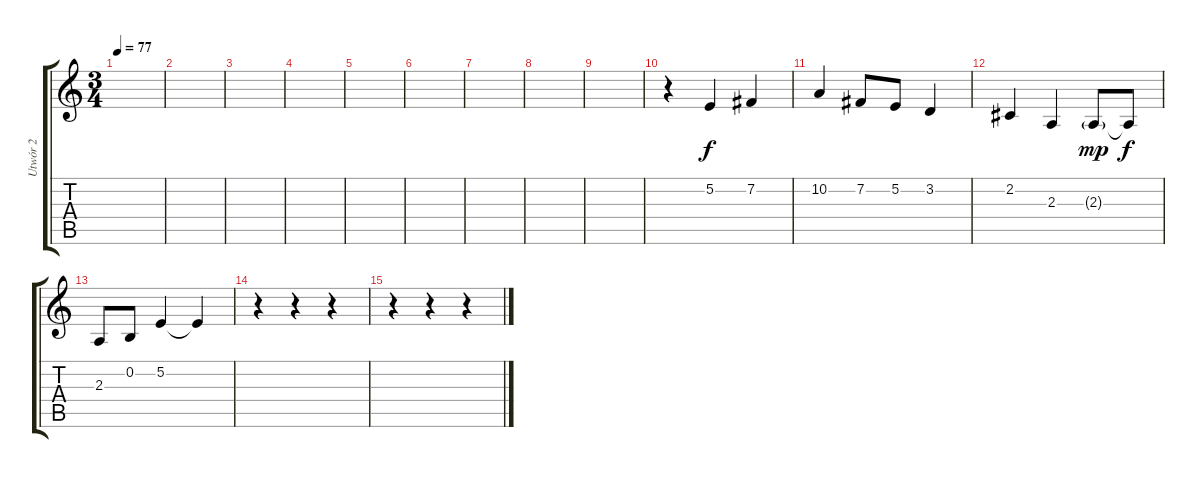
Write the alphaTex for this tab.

\track ("Utwór 2" "Utwór 2") {instrument piccolo}
\staff {score tabs}
\tuning (E4 B3 G3 D3 A2 E2) {hide}
\ts (3 4)
\tempo 77
\clef g2
\ks c
|
|
|
|
|
|
|
|
|
r.4 5.2.4 7.2.4 |
10.2.4 7.2.8 5.2.8 3.2.4 |
2.2.4 2.3.4 2.3{g}.8{dy mp} 2.3{t}.8{dy f} |
2.3.8 0.2.8 5.2.4 5.2{t}.4 |
r.4 r.4 r.4 |
r.4 r.4 r.4
